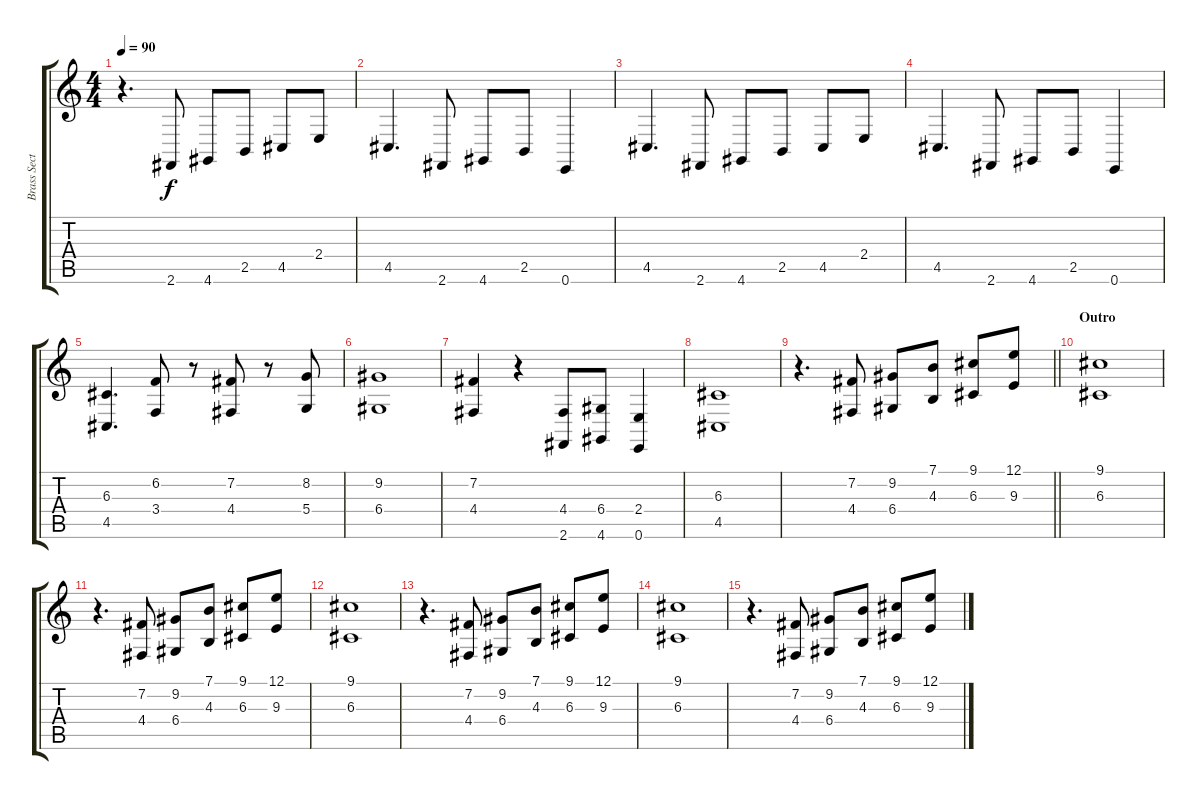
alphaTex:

\track ("Brass Section" "Brass Sect") {instrument trombone}
\staff {score tabs}
\tuning (E4 B3 G3 D3 A2 E2) {hide}
\ts (4 4)
\tempo 90
\clef g2
\ks c
r.4{d dy f} 2.6.8 4.6.8 2.5.8 4.5.8 2.4.8 |
4.5.4{d} 2.6.8 4.6.8 2.5.8 0.6.4 |
4.5.4{d} 2.6.8 4.6.8 2.5.8 4.5.8 2.4.8 |
4.5.4{d} 2.6.8 4.6.8 2.5.8 0.6.4 |
(6.3 4.5).4{d} (6.2 3.4).8 r.8 (7.2 4.4).8 r.8 (8.2 5.4).8 |
(9.2 6.4).1 |
(7.2 4.4).4 r.4 (4.4 2.6).8 (6.4 4.6).8 (2.4 0.6).4 |
(6.3 4.5).1 |
\barLineRight lightlight
r.4{d} (7.2 4.4).8 (9.2 6.4).8 (7.1 4.3).8 (9.1 6.3).8 (12.1 9.3).8 |
\section ("" "Outro")
(9.1 6.3).1 |
r.4{d} (7.2 4.4).8 (9.2 6.4).8 (7.1 4.3).8 (9.1 6.3).8 (12.1 9.3).8 |
(9.1 6.3).1 |
r.4{d} (7.2 4.4).8 (9.2 6.4).8 (7.1 4.3).8 (9.1 6.3).8 (12.1 9.3).8 |
(9.1 6.3).1 |
r.4{d} (7.2 4.4).8 (9.2 6.4).8 (7.1 4.3).8 (9.1 6.3).8 (12.1 9.3).8
